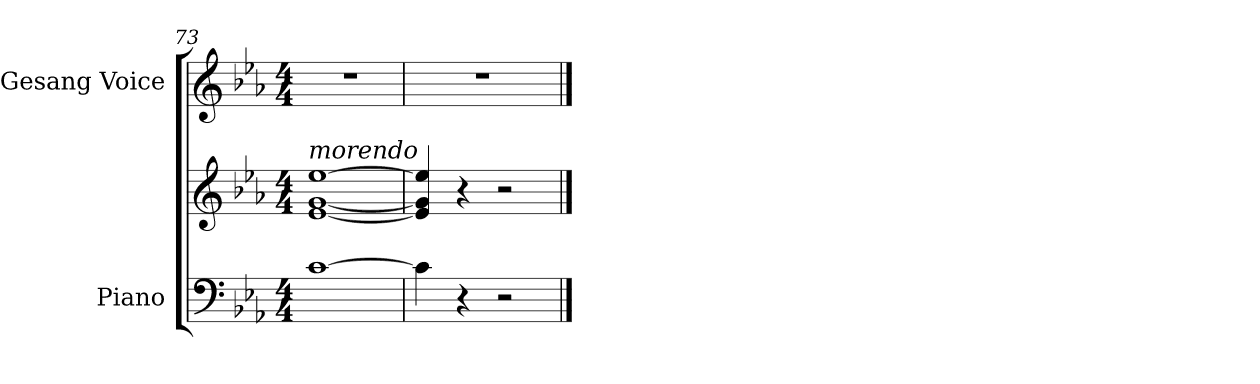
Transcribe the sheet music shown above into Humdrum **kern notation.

**kern	**kern	**kern
*part2	*part2	*part1
*staff3	*staff2	*staff1
*I"Piano	*	*I"Gesang Voice
*I'Pno	*	*
*clefF4	*clefG2	*clefG2
*k[b-e-a-]	*k[b-e-a-]	*k[b-e-a-]
*M4/4	*M4/4	*M4/4
=73	=73	=73
!	!LO:TX:i:t=morendo	!
[1c	[1e- [1g [1ee-	1r
=74	=74	=74
4c\]	4e-/] 4g/] 4ee-/]	1r
4r	4r	.
2r	2r	.
==	==	==
*-	*-	*-
